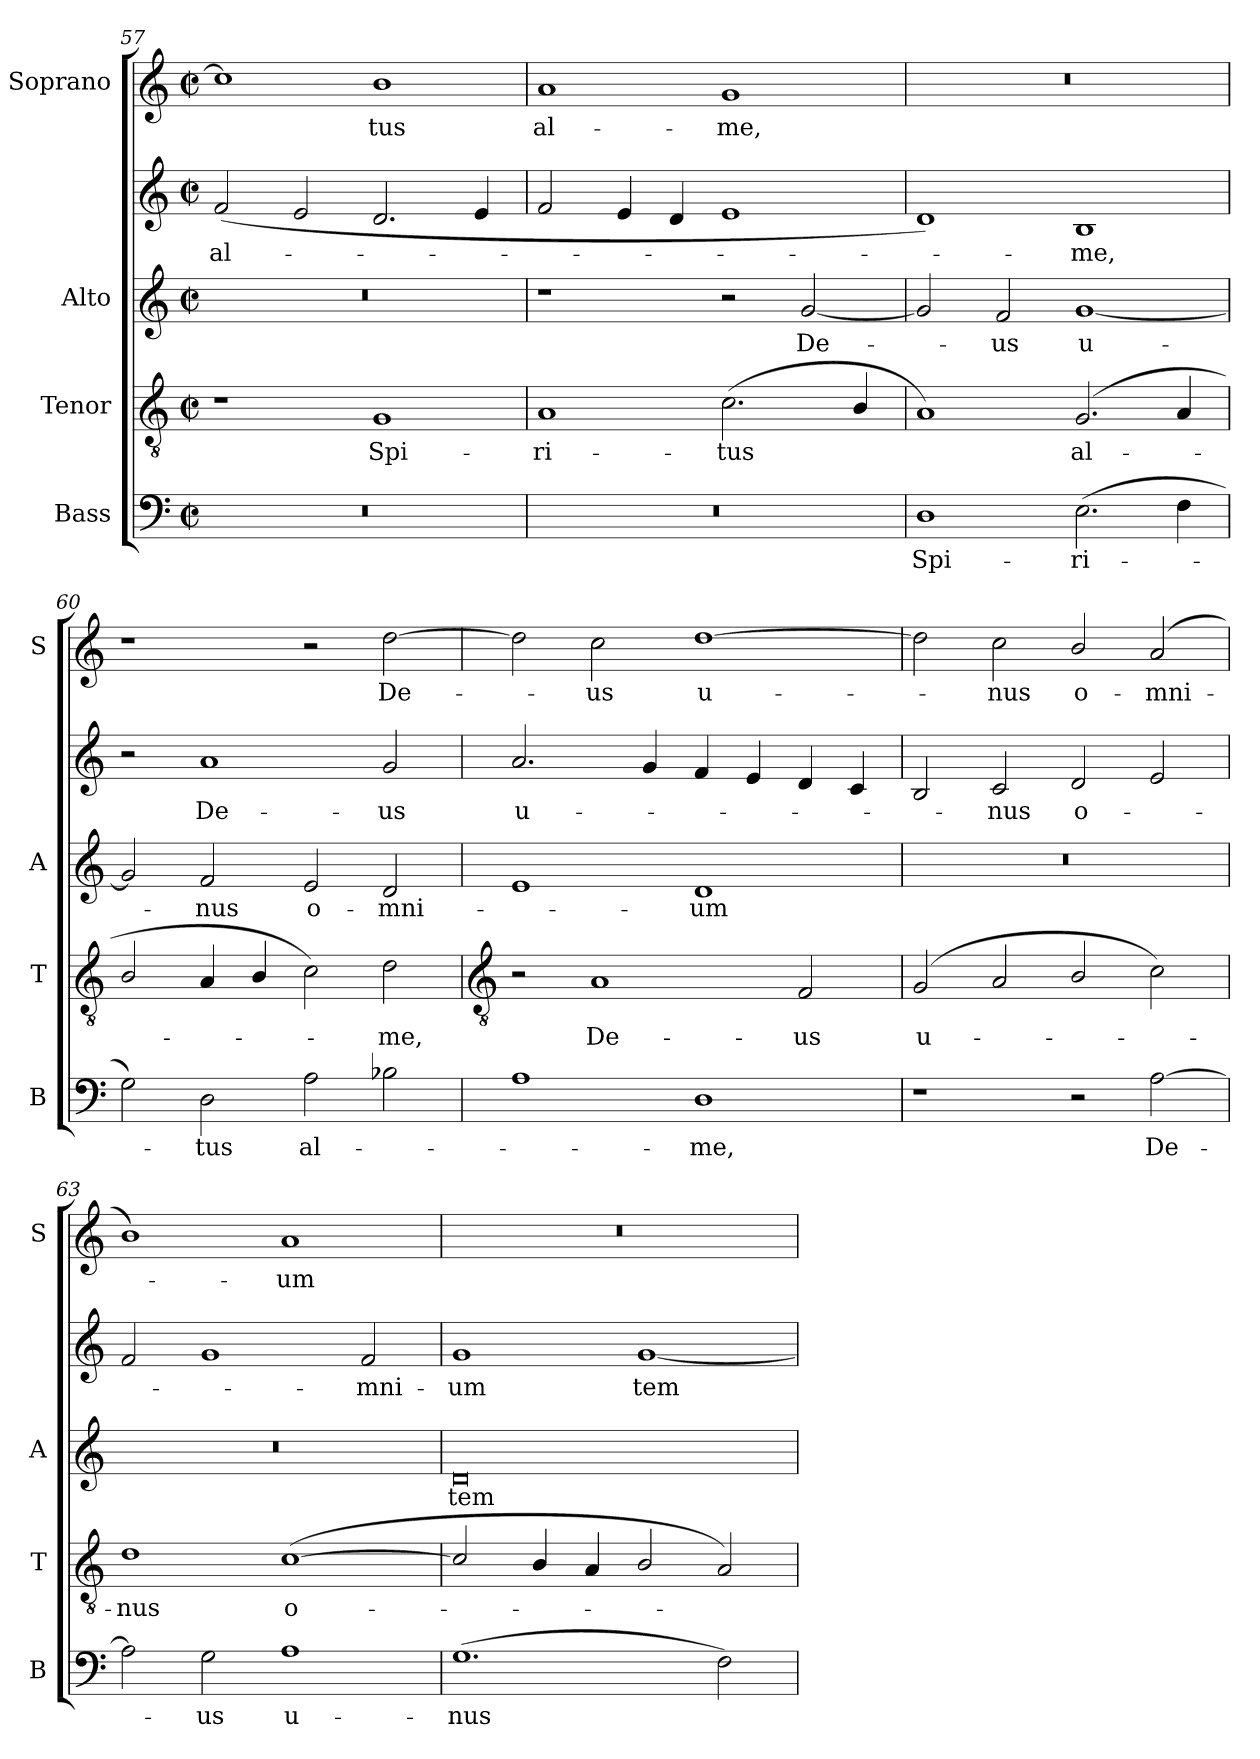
**kern	**text	**kern	**text	**kern	**text	**kern	**text	**kern	**text
*part4	*part4	*part3	*part3	*part2	*part2	*part2	*part2	*part1	*part1
*staff5	*staff5	*staff4	*staff4	*staff3	*staff3	*staff2	*staff2	*staff1	*staff1
*I"Bass	*	*I"Tenor	*	*I"Alto	*	*	*	*I"Soprano	*
*I'B	*	*I'T	*	*I'A	*	*	*	*I'S	*
*clefF4	*	*clefGv2	*	*clefG2	*	*clefG2	*	*clefG2	*
*k[]	*	*k[]	*	*k[]	*	*k[]	*	*k[]	*
*C:	*	*C:	*	*C:	*	*C:	*	*C:	*
*M4/2	*	*M4/2	*	*M4/2	*	*M4/2	*	*M4/2	*
*met(c|)	*	*met(c|)	*	*met(c|)	*	*met(c|)	*	*met(c|)	*
=57	=57	=57	=57	=57	=57	=57	=57	=57	=57
!	!	!	!	!	!	!	!LO:LY:b	!	!
0r	.	1r	.	0r	.	(<2f	al-	1cc]	.
.	.	.	.	.	.	2e	.	.	.
!	!	!	!LO:LY:b	!	!	!	!	!	!LO:LY:b
.	.	1G	Spi-	.	.	2.d	.	1b	tus
.	.	.	.	.	.	4e	.	.	.
=58	=58	=58	=58	=58	=58	=58	=58	=58	=58
!	!	!	!LO:LY:b	!	!	!	!	!	!LO:LY:b
0r	.	1A	-ri-	1r	.	2f	.	1a	al-
.	.	.	.	.	.	4e	.	.	.
.	.	.	.	.	.	4d	.	.	.
!	!	!	!LO:LY:b	!	!	!	!	!	!LO:LY:b
.	.	(<2.c	-tus	2r	.	1e	.	1g	-me,
!	!	!	!	!	!LO:LY:b	!	!	!	!
.	.	.	.	[2g	De-	.	.	.	.
.	.	4B/	.	.	.	.	.	.	.
=59	=59	=59	=59	=59	=59	=59	=59	=59	=59
!	!LO:LY:b	!	!	!	!	!	!	!	!
1D	Spi-	1A)	.	2g]	.	1d)	.	0r	.
!	!	!	!	!	!LO:LY:b	!	!	!	!
.	.	.	.	2f	us	.	.	.	.
!	!LO:LY:b	!	!LO:LY:b	!	!LO:LY:b	!	!LO:LY:b	!	!
(>2.E	-ri-	(<2.G	al-	[1g	u-	1B	me,	.	.
4F	.	4A	.	.	.	.	.	.	.
=60	=60	=60	=60	=60	=60	=60	=60	=60	=60
2G)	.	2B/	.	2g]	.	2r	.	1r	.
!	!LO:LY:b	!	!	!	!LO:LY:b	!	!LO:LY:b	!	!
2D	tus	4A	.	2f	nus	1a	De-	.	.
.	.	4B/	.	.	.	.	.	.	.
!	!LO:LY:b	!	!	!	!LO:LY:b	!	!	!	!
2A	al-	2c)	.	2e	o-	.	.	2r	.
!	!	!	!LO:LY:b	!	!LO:LY:b	!	!LO:LY:b	!	!LO:LY:b
2B-	.	2d	me,	(<2d	-mni-	2g	-us	[2dd	De-
!!LO:LB:g=z
=61	=61	=61	=61	=61	=61	=61	=61	=61	=61
*	*	*clefGv2	*	*	*	*	*	*	*
!	!	!	!	!	!	!	!LO:LY:b	!	!
1A	.	2r	.	1e	.	2.a	u-	2dd]	.
!	!	!	!LO:LY:b	!	!	!	!	!	!LO:LY:b
.	.	1A	De-	.	.	.	.	2cc	us
.	.	.	.	.	.	4g	.	.	.
!	!LO:LY:b	!	!	!	!LO:LY:b	!	!	!	!LO:LY:b
1D	me,	.	.	1d	um	4f	.	[1dd	u-
.	.	.	.	.	.	4e	.	.	.
!	!	!	!LO:LY:b	!	!	!	!	!	!
.	.	2F	-us	.	.	4d	.	.	.
.	.	.	.	.	.	4c	.	.	.
=62	=62	=62	=62	=62	=62	=62	=62	=62	=62
!	!	!	!LO:LY:b	!	!	!	!	!	!
1r	.	(<2G	u-	0r	.	2B	.	2dd]	.
!	!	!	!	!	!	!	!LO:LY:b	!	!LO:LY:b
.	.	2A	.	.	.	2c	nus	2cc	nus
!	!	!	!	!	!	!	!LO:LY:b	!	!LO:LY:b
2r	.	2B/	.	.	.	2d	o-	2b/	o-
!	!LO:LY:b	!	!	!	!	!	!	!	!LO:LY:b
[2A	De-	2c)	.	.	.	2e	.	(<2a	-mni-
=63	=63	=63	=63	=63	=63	=63	=63	=63	=63
!	!	!	!LO:LY:b	!	!	!	!	!	!
2A]	.	1d	nus	0r	.	2f	.	1b)	.
!	!LO:LY:b	!	!	!	!	!	!	!	!
2G	us	.	.	.	.	1g)	.	.	.
!	!LO:LY:b	!	!LO:LY:b	!	!	!	!	!	!LO:LY:b
1A	u-	(<[1c	o-	.	.	.	.	1a	um
!	!	!	!	!	!	!	!LO:LY:b	!	!
.	.	.	.	.	.	2f	mni-	.	.
=64	=64	=64	=64	=64	=64	=64	=64	=64	=64
!	!LO:LY:b	!	!	!	!LO:LY:b	!	!LO:LY:b	!	!
(>1.G	-nus	2c/]	.	0d	tem-	1g	-um	0r	.
.	.	4B/	.	.	.	.	.	.	.
.	.	4A	.	.	.	.	.	.	.
!	!	!	!	!	!	!	!LO:LY:b	!	!
.	.	2B/	.	.	.	[1g	tem-	.	.
2F)	.	2A)	.	.	.	.	.	.	.
=	=	=	=	=	=	=	=	=	=
*-	*-	*-	*-	*-	*-	*-	*-	*-	*-
